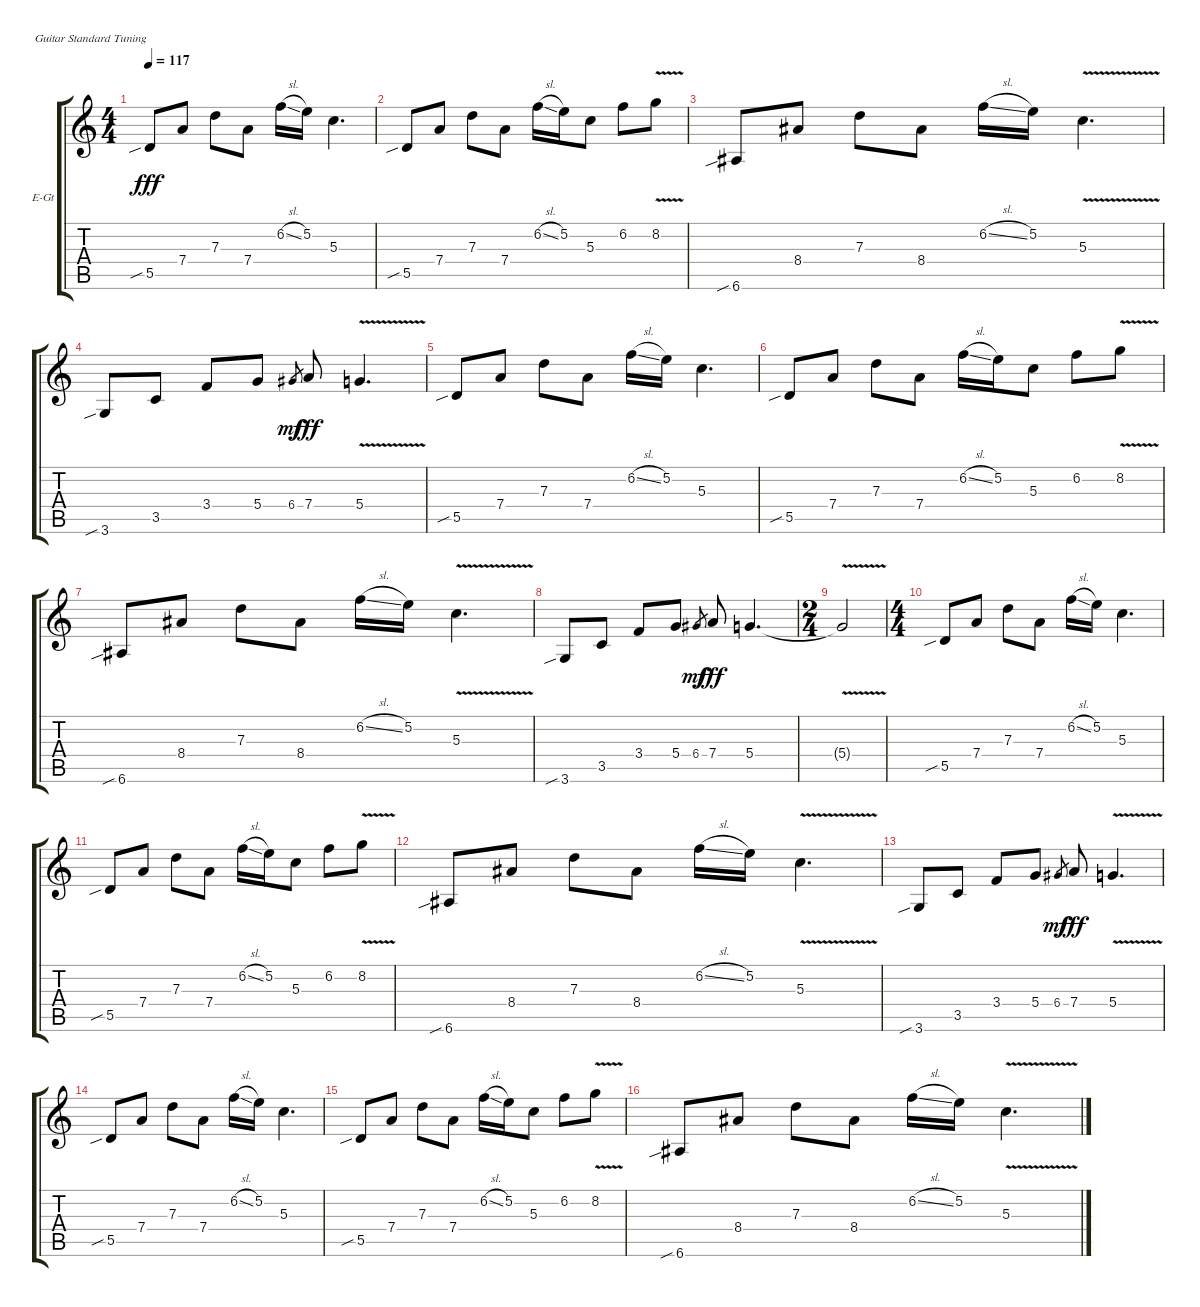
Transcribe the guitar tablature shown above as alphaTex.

\defaultSystemsLayout 4
\bracketExtendMode groupsimilarinstruments
\firstSystemTrackNameOrientation horizontal
\otherSystemsTrackNameOrientation horizontal
\track ("jay" "E-Gt") {instrument distortionguitar}
\staff {score tabs}
\tuning (E4 B3 G3 D3 A2 E2)
\ts (4 4)
\tempo 117
\clef g2
\ks c
5.5{sib}.8{dy fff instrument distortionguitar} 7.4.8 7.3.8 7.4.8 6.2{sl}.16 5.2.16 5.3.4{d} |
5.5{sib}.8 7.4.8 7.3.8 7.4.8 6.2{sl}.16 5.2.16 5.3.8 6.2.8 8.2{v}.8 |
6.6{sib}.8 8.4.8 7.3.8 8.4.8 6.2{sl}.16 5.2.16 5.3{v}.4{d} |
3.6{sib}.8 3.5.8 3.4.8 5.4.8 6.4.8{gr dy mf} 7.4.8{dy fff} 5.4{v}.4{d} |
5.5{sib}.8 7.4.8 7.3.8 7.4.8 6.2{sl}.16 5.2.16 5.3.4{d} |
5.5{sib}.8 7.4.8 7.3.8 7.4.8 6.2{sl}.16 5.2.16 5.3.8 6.2.8 8.2{v}.8 |
6.6{sib}.8 8.4.8 7.3.8 8.4.8 6.2{sl}.16 5.2.16 5.3{v}.4{d} |
3.6{sib}.8 3.5.8 3.4.8 5.4.8 6.4.8{gr dy mf} 7.4.8{dy fff} 5.4.4{d} |
\ts (2 4)
5.4{v t}.2 |
\ts (4 4)
5.5{sib}.8 7.4.8 7.3.8 7.4.8 6.2{sl}.16 5.2.16 5.3.4{d} |
5.5{sib}.8 7.4.8 7.3.8 7.4.8 6.2{sl}.16 5.2.16 5.3.8 6.2.8 8.2{v}.8 |
6.6{sib}.8 8.4.8 7.3.8 8.4.8 6.2{sl}.16 5.2.16 5.3{v}.4{d} |
3.6{sib}.8 3.5.8 3.4.8 5.4.8 6.4.8{gr dy mf} 7.4.8{dy fff} 5.4{v}.4{d} |
5.5{sib}.8 7.4.8 7.3.8 7.4.8 6.2{sl}.16 5.2.16 5.3.4{d} |
5.5{sib}.8 7.4.8 7.3.8 7.4.8 6.2{sl}.16 5.2.16 5.3.8 6.2.8 8.2{v}.8 |
6.6{sib}.8 8.4.8 7.3.8 8.4.8 6.2{sl}.16 5.2.16 5.3{v}.4{d}
